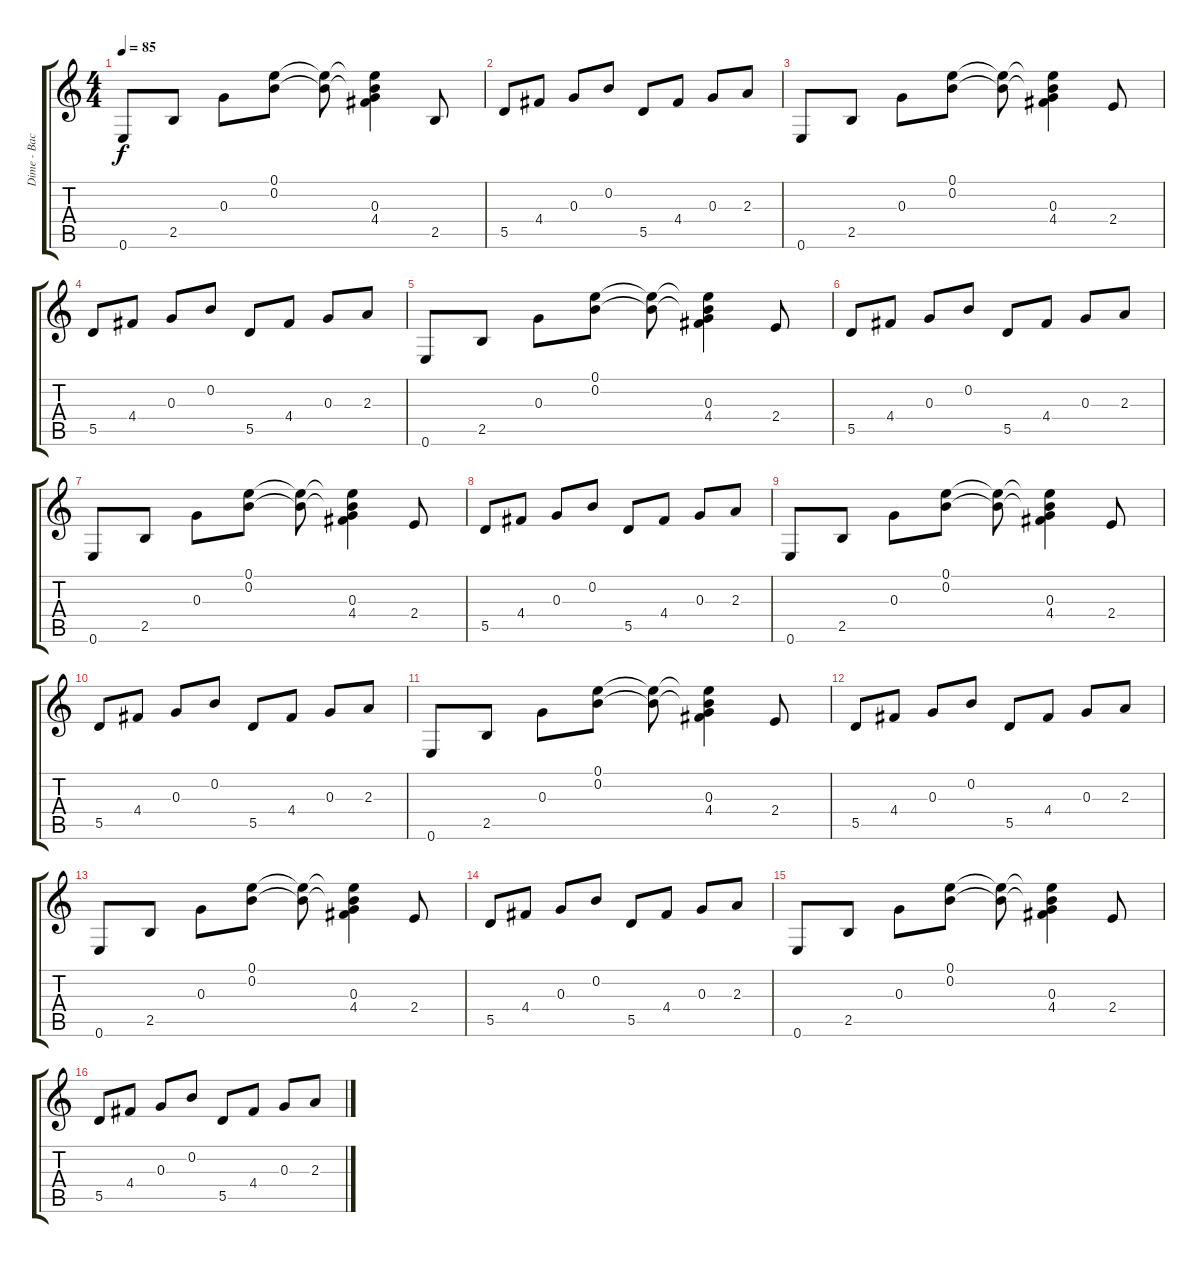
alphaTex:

\track ("Dime - Back Guitar" "Dime - Bac") {instrument electricguitarclean}
\staff {score tabs}
\tuning (E4 B3 G3 D3 A2 E2) {hide}
\ts (4 4)
\tempo 85
\clef g2
\ks c
0.6.8{dy f} 2.5.8 0.3.8 (0.1 0.2).8 (0.1{t} 0.2{t}).8 (0.1{t} 0.2{t} 0.3 4.4).4 2.5.8 |
5.5.8 4.4.8 0.3.8 0.2.8 5.5.8 4.4.8 0.3.8 2.3.8 |
0.6.8 2.5.8 0.3.8 (0.1 0.2).8 (0.1{t} 0.2{t}).8 (0.1{t} 0.2{t} 0.3 4.4).4 2.4.8 |
5.5.8 4.4.8 0.3.8 0.2.8 5.5.8 4.4.8 0.3.8 2.3.8 |
0.6.8 2.5.8 0.3.8 (0.1 0.2).8 (0.1{t} 0.2{t}).8 (0.1{t} 0.2{t} 0.3 4.4).4 2.4.8 |
5.5.8 4.4.8 0.3.8 0.2.8 5.5.8 4.4.8 0.3.8 2.3.8 |
0.6.8{balance 8} 2.5.8 0.3.8 (0.1 0.2).8 (0.1{t} 0.2{t}).8 (0.1{t} 0.2{t} 0.3 4.4).4 2.4.8 |
5.5.8 4.4.8 0.3.8 0.2.8 5.5.8 4.4.8 0.3.8 2.3.8 |
0.6.8 2.5.8 0.3.8 (0.1 0.2).8 (0.1{t} 0.2{t}).8 (0.1{t} 0.2{t} 0.3 4.4).4 2.4.8 |
5.5.8 4.4.8 0.3.8 0.2.8 5.5.8 4.4.8 0.3.8 2.3.8 |
0.6.8 2.5.8 0.3.8 (0.1 0.2).8 (0.1{t} 0.2{t}).8 (0.1{t} 0.2{t} 0.3 4.4).4 2.4.8 |
5.5.8 4.4.8 0.3.8 0.2.8 5.5.8 4.4.8 0.3.8 2.3.8 |
0.6.8 2.5.8 0.3.8 (0.1 0.2).8 (0.1{t} 0.2{t}).8 (0.1{t} 0.2{t} 0.3 4.4).4 2.4.8 |
5.5.8 4.4.8 0.3.8 0.2.8 5.5.8 4.4.8 0.3.8 2.3.8 |
0.6.8 2.5.8 0.3.8 (0.1 0.2).8 (0.1{t} 0.2{t}).8 (0.1{t} 0.2{t} 0.3 4.4).4 2.4.8 |
5.5.8 4.4.8 0.3.8 0.2.8 5.5.8 4.4.8 0.3.8 2.3.8
